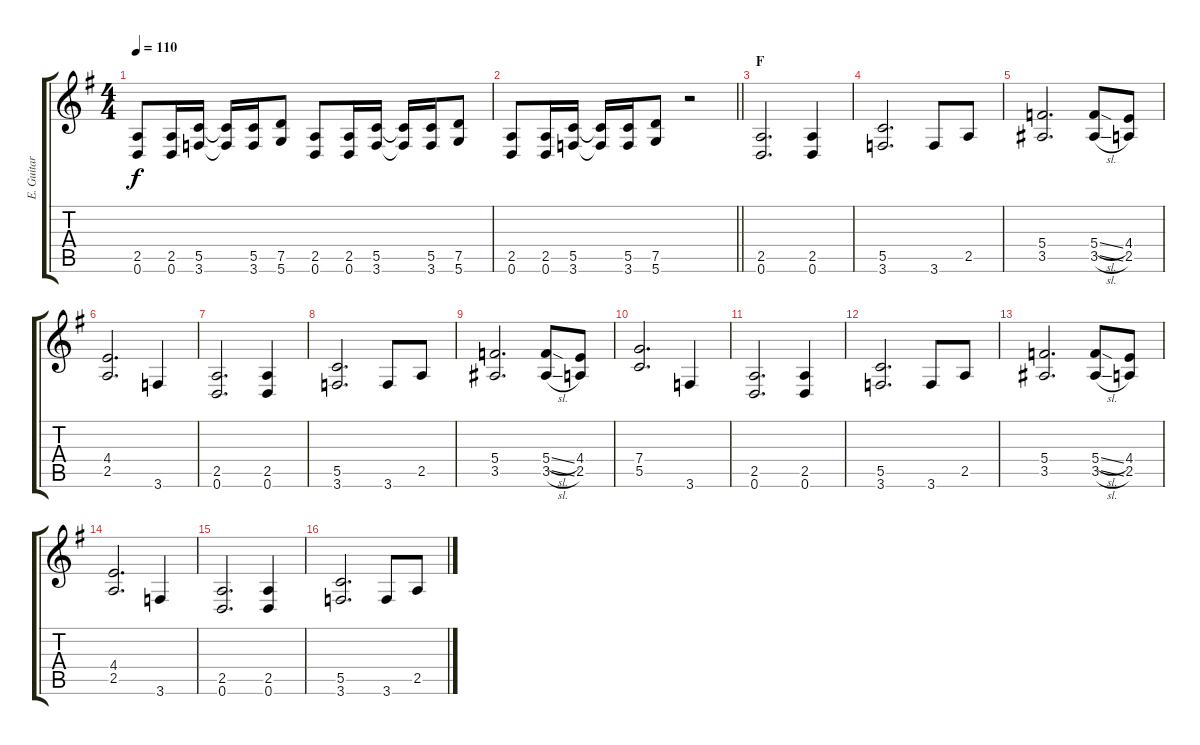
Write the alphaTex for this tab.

\track ("E. Guitar II" "E. Guitar ") {instrument overdrivenguitar}
\staff {score tabs}
\tuning (D4 A3 F3 C3 G2 D2) {hide}
\ts (4 4)
\tempo 110
\clef g2
\ks g
(2.5 0.6).8{dy f} (2.5 0.6).16 (5.5 3.6).16 (5.5{t} 3.6{t}).16 (5.5 3.6).16 (7.5 5.6).8 (2.5 0.6).8 (2.5 0.6).16 (5.5 3.6).16 (5.5{t} 3.6{t}).16 (5.5 3.6).16 (7.5 5.6).8 |
\barLineRight lightlight
(2.5 0.6).8 (2.5 0.6).16 (5.5 3.6).16 (5.5{t} 3.6{t}).16 (5.5 3.6).16 (7.5 5.6).8 r.2 |
\section ("" "F")
(2.5 0.6).2{d} (2.5 0.6).4 |
(5.5 3.6).2{d} 3.6.8 2.5.8 |
(5.4 3.5).2{d} (5.4{sl} 3.5{sl}).8 (4.4 2.5).8 |
(4.4 2.5).2{d} 3.6.4 |
(2.5 0.6).2{d} (2.5 0.6).4 |
(5.5 3.6).2{d} 3.6.8 2.5.8 |
(5.4 3.5).2{d} (5.4{sl} 3.5{sl}).8 (4.4 2.5).8 |
(7.4 5.5).2{d} 3.6.4 |
(2.5 0.6).2{d} (2.5 0.6).4 |
(5.5 3.6).2{d} 3.6.8 2.5.8 |
(5.4 3.5).2{d} (5.4{sl} 3.5{sl}).8 (4.4 2.5).8 |
(4.4 2.5).2{d} 3.6.4 |
(2.5 0.6).2{d} (2.5 0.6).4 |
(5.5 3.6).2{d} 3.6.8 2.5.8
